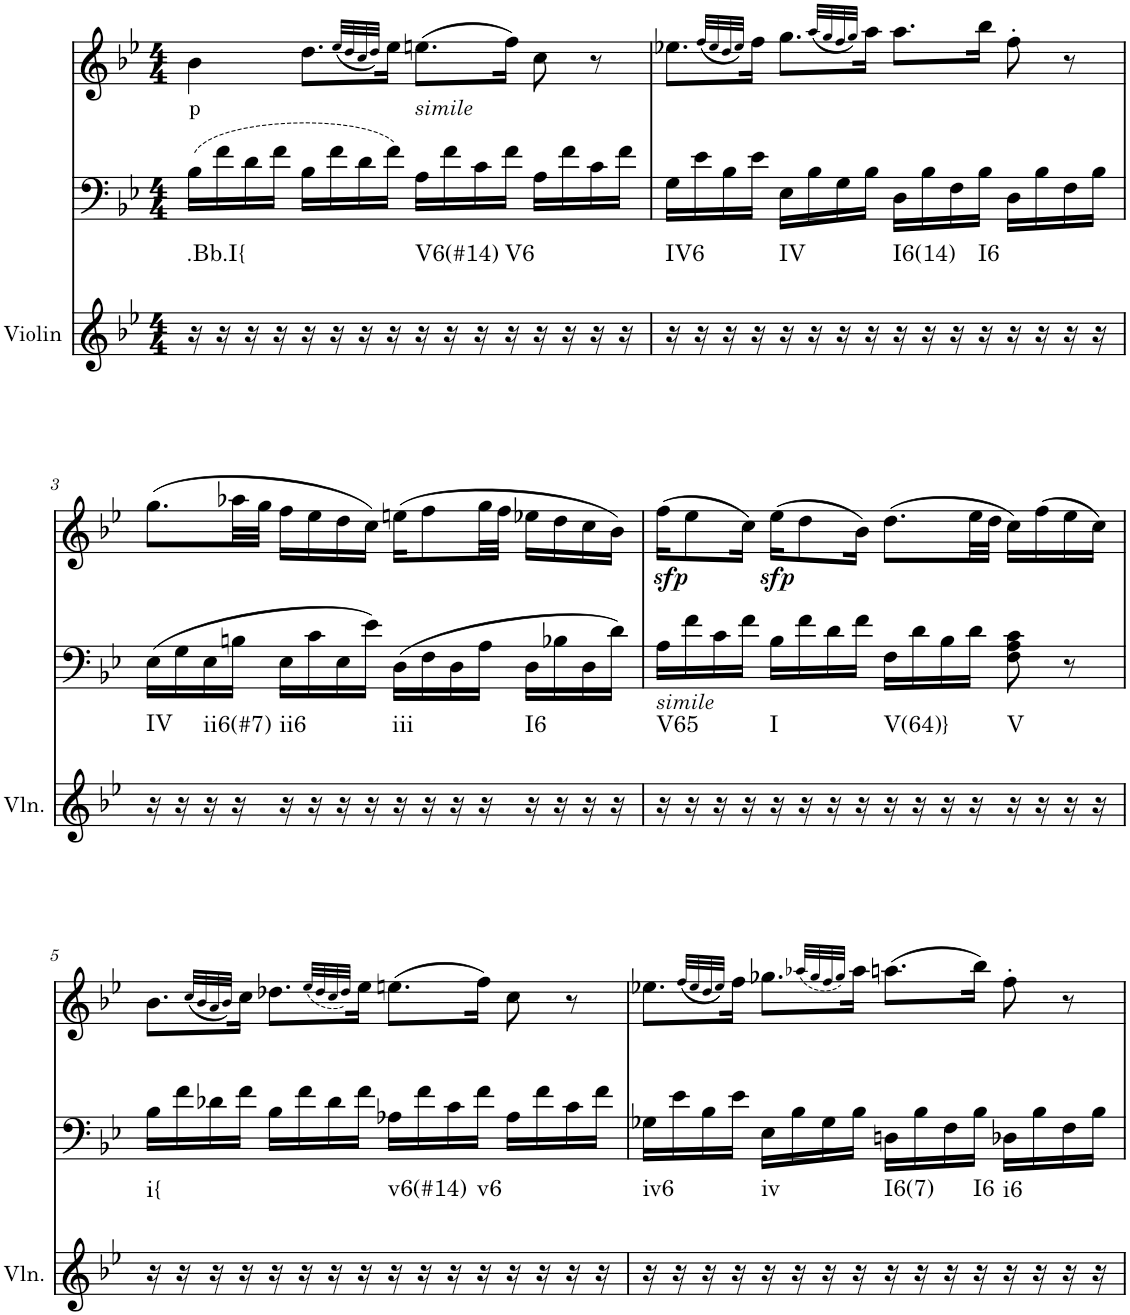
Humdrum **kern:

**kern	**harte	**kern	**kern	**text	**dynam
*part3	*part3	*part2	*part1	*part1	*part1
*staff3	*	*staff2	*staff1	*staff1	*staff1
*I"Violin	*	*I"Piano	*I"Piano	*	*
*I'Vln.	*	*I'Pno	*I'Pno	*	*
*clefG2	*	*clefF4	*clefG2	*	*
*k[b-e-]	*	*k[b-e-]	*k[b-e-]	*	*
*B-:	*	*B-:	*B-:	*	*
*M4/4	*	*M4/4	*M4/4	*	*
=1	=1	=1	=1	=1	=1
!	!LO:H:kt=.Bb.I{	!	!	!LO:LY:b	!
16r	N	(16B-\LL	4b-\	p	.
16r	.	16f\	.	.	.
16r	.	16d\	.	.	.
16r	.	16f\JJ	.	.	.
16r	.	16B-\LL	8.dd\L	.	.
16r	.	16f\	.	.	.
16r	.	16d\	.	.	.
.	.	.	(32qee-/LLL	.	.
.	.	.	32qdd/	.	.
.	.	.	32qcc/	.	.
.	.	.	32qdd/JJJ)	.	.
16r	.	16f\JJ)	16ee-\Jk	.	.
!	!LO:H:kt=V6(#14)	!	!LO:TX:b:i:t=simile	!	!
16r	N	16A\LL	(8.een\L	.	.
16r	.	16f\	.	.	.
16r	.	16c\	.	.	.
!	!LO:H:kt=V6	!	!	!	!
16r	N	16f\JJ	16ff\Jk)	.	.
16r	.	16A\LL	8cc\	.	.
16r	.	16f\	.	.	.
16r	.	16c\	8r	.	.
16r	.	16f\JJ	.	.	.
=2	=2	=2	=2	=2	=2
!	!LO:H:kt=IV6	!	!	!	!
16r	N	16G\LL	8.ee-X\L	.	.
16r	.	16e-\	.	.	.
16r	.	16B-\	.	.	.
.	.	.	(32qff/LLL	.	.
.	.	.	32qee-/	.	.
.	.	.	32qdd/	.	.
.	.	.	32qee-/JJJ)	.	.
16r	.	16e-\JJ	16ff\Jk	.	.
!	!LO:H:kt=IV	!	!	!	!
16r	N	16E-\LL	8.gg\L	.	.
16r	.	16B-\	.	.	.
16r	.	16G\	.	.	.
.	.	.	(32qaa/LLL	.	.
.	.	.	32qgg/	.	.
.	.	.	32qff/	.	.
.	.	.	32qgg/JJJ)	.	.
16r	.	16B-\JJ	16aa\Jk	.	.
!	!LO:H:kt=I6(14)	!	!	!	!
16r	N	16D\LL	8.aa\L	.	.
16r	.	16B-\	.	.	.
16r	.	16F\	.	.	.
!	!LO:H:kt=I6	!	!	!	!
16r	N	16B-\JJ	16bb-\Jk	.	.
16r	.	16D\LL	8ff'\	.	.
16r	.	16B-\	.	.	.
16r	.	16F\	8r	.	.
16r	.	16B-\JJ	.	.	.
!!LO:LB:g=z
=3	=3	=3	=3	=3	=3
!	!LO:H:kt=IV	!	!	!	!
16r	N	(16E-\LL	(8.gg\L	.	.
16r	.	16G\	.	.	.
!	!LO:H:kt=ii6(#7)	!	!	!	!
16r	N	16E-\	.	.	.
16r	.	16Bn\JJ	32aa-X\LL	.	.
.	.	.	32gg\JJJ	.	.
!	!LO:H:kt=ii6	!	!	!	!
16r	N	16E-\LL	16ff\LL	.	.
16r	.	16c\	16ee-\	.	.
16r	.	16E-\	16dd\	.	.
16r	.	16e-\JJ)	16cc\JJ)	.	.
!	!LO:H:kt=iii	!	!	!	!
16r	N	(16D\LL	(16een\KL	.	.
16r	.	16F\	8ff\	.	.
16r	.	16D\	.	.	.
16r	.	16A\JJ	32gg\LL	.	.
.	.	.	32ff\JJJ	.	.
!	!LO:H:kt=I6	!	!	!	!
16r	N	16D\LL	16ee-X\LL	.	.
16r	.	16B-X\	16dd\	.	.
16r	.	16D\	16cc\	.	.
16r	.	16d\JJ)	16b-\JJ)	.	.
=4	=4	=4	=4	=4	=4
!	!	!LO:TX:b:i:t=simile	!	!	!
!	!LO:H:kt=V65	!	!	!	!LO:DY:b
16r	N	16A\LL	(16ff\KL	.	sfp
16r	.	16f\	8ee-\	.	.
16r	.	16c\	.	.	.
16r	.	16f\JJ	16cc\Jk)	.	.
!	!LO:H:kt=I	!	!	!	!LO:DY:b
16r	N	16B-\LL	(16ee-\KL	.	sfp
16r	.	16f\	8dd\	.	.
16r	.	16d\	.	.	.
16r	.	16f\JJ	16b-\Jk)	.	.
!	!LO:H:kt=V(64)}	!	!	!	!
16r	N	16F\LL	(8.dd\L	.	.
16r	.	16d\	.	.	.
16r	.	16B-\	.	.	.
16r	.	16d\JJ	32ee-\LL	.	.
.	.	.	32dd\JJJ	.	.
!	!LO:H:kt=V	!	!	!	!
16r	N	8F\ 8A\ 8c\	16cc\LL)	.	.
16r	.	.	(16ff\	.	.
16r	.	8r	16ee-\	.	.
16r	.	.	16cc\JJ)	.	.
!!LO:LB:g=z
=5	=5	=5	=5	=5	=5
!	!LO:H:kt=i{	!	!	!	!
16r	N	16B-\LL	8.b-\L	.	.
16r	.	16f\	.	.	.
16r	.	16d-X\	.	.	.
.	.	.	(32qcc/LLL	.	.
.	.	.	32qb-/	.	.
.	.	.	32qa/	.	.
.	.	.	32qb-/JJJ)	.	.
16r	.	16f\JJ	16cc\Jk	.	.
16r	.	16B-\LL	8.dd-X\L	.	.
16r	.	16f\	.	.	.
16r	.	16d-\	.	.	.
.	.	.	(32qee-/LLL	.	.
.	.	.	32qdd-/	.	.
.	.	.	32qcc/	.	.
.	.	.	32qdd-/JJJ)	.	.
16r	.	16f\JJ	16ee-\Jk	.	.
!	!LO:H:kt=v6(#14)	!	!	!	!
16r	N	16A-X\LL	(8.een\L	.	.
16r	.	16f\	.	.	.
16r	.	16c\	.	.	.
!	!LO:H:kt=v6	!	!	!	!
16r	N	16f\JJ	16ff\Jk)	.	.
16r	.	16A-\LL	8cc\	.	.
16r	.	16f\	.	.	.
16r	.	16c\	8r	.	.
16r	.	16f\JJ	.	.	.
=6	=6	=6	=6	=6	=6
!	!LO:H:kt=iv6	!	!	!	!
16r	N	16G-X\LL	8.ee-X\L	.	.
16r	.	16e-\	.	.	.
16r	.	16B-\	.	.	.
.	.	.	(32qff/LLL	.	.
.	.	.	32qee-/	.	.
.	.	.	32qdd/	.	.
.	.	.	32qee-/JJJ)	.	.
16r	.	16e-\JJ	16ff\Jk	.	.
!	!LO:H:kt=iv	!	!	!	!
16r	N	16E-\LL	8.gg-X\L	.	.
16r	.	16B-\	.	.	.
16r	.	16G-\	.	.	.
.	.	.	(32qaa-X/LLL	.	.
.	.	.	32qgg-/	.	.
.	.	.	32qff/	.	.
.	.	.	32qgg-/JJJ)	.	.
16r	.	16B-\JJ	16aa-\Jk	.	.
!	!LO:H:kt=I6(7)	!	!	!	!
16r	N	16Dn\LL	(8.aan\L	.	.
16r	.	16B-\	.	.	.
16r	.	16F\	.	.	.
!	!LO:H:kt=I6	!	!	!	!
16r	N	16B-\JJ	16bb-\Jk)	.	.
!	!LO:H:kt=i6	!	!	!	!
16r	N	16D-X\LL	8ff'\	.	.
16r	.	16B-\	.	.	.
16r	.	16F\	8r	.	.
16r	.	16B-\JJ	.	.	.
=	=	=	=	=	=
*-	*-	*-	*-	*-	*-
